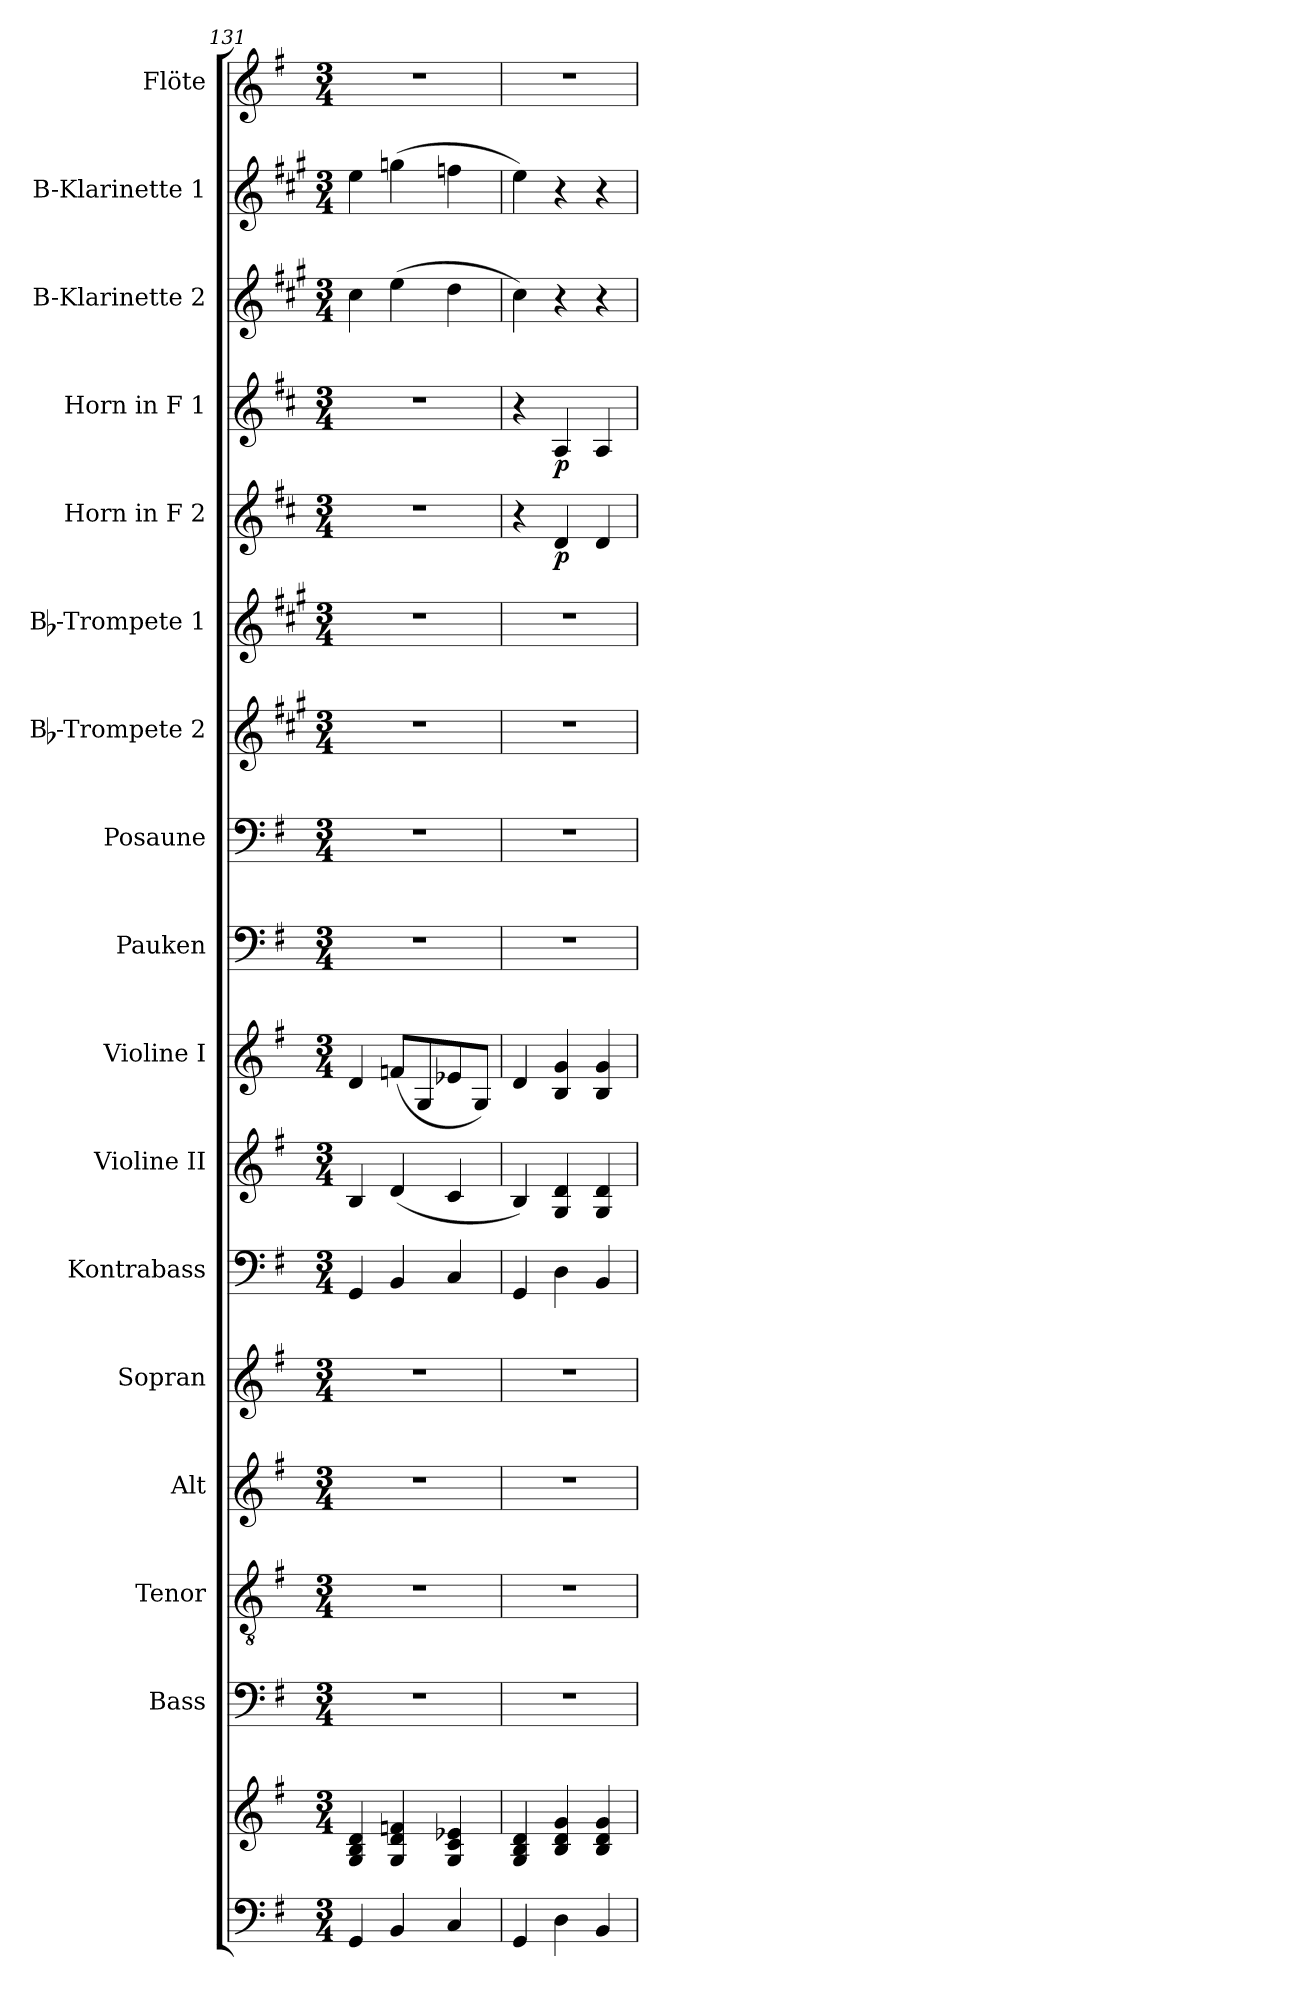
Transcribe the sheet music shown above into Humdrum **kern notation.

**kern	**kern	**kern	**kern	**kern	**kern	**kern	**kern	**kern	**kern	**kern	**kern	**kern	**kern	**dynam	**kern	**dynam	**kern	**kern	**kern
*part17	*part17	*part16	*part15	*part14	*part13	*part12	*part11	*part10	*part9	*part8	*part7	*part6	*part5	*part5	*part4	*part4	*part3	*part2	*part1
*staff18	*staff17	*staff16	*staff15	*staff14	*staff13	*staff12	*staff11	*staff10	*staff9	*staff8	*staff7	*staff6	*staff5	*staff5	*staff4	*staff4	*staff3	*staff2	*staff1
*	*	*I"Bass	*I"Tenor	*I"Alt	*I"Sopran	*I"Kontrabass	*I"Violine II	*I"Violine I	*I"Pauken	*I"Posaune	*I"Bb-Trompete 2	*I"Bb-Trompete 1	*I"Horn in F 2	*	*I"Horn in F 1	*	*I"B-Klarinette 2	*I"B-Klarinette 1	*I"Flöte
*	*	*I'B.	*I'T.	*I'A.	*I'S.	*I'Kb.	*I'Vl. II	*I'Vl. I	*I'Pk.	*I'Pos.	*I'Bb Trp. 2	*I'Bb Trp. 1	*I'Hrn. 2	*	*I'Hrn. 1	*	*I'B Kl. 2	*I'B Kl. 1	*I'Fl.
*clefF4	*clefG2	*clefF4	*clefGv2	*clefG2	*clefG2	*clefF4	*clefG2	*clefG2	*clefF4	*clefF4	*clefG2	*clefG2	*clefG2	*	*clefG2	*	*clefG2	*clefG2	*clefG2
*	*	*	*	*	*	*ITrd7c12	*	*	*	*	*ITrd1c2	*ITrd1c2	*ITrd4c7	*	*ITrd4c7	*	*ITrd1c2	*ITrd1c2	*
*k[f#]	*k[f#]	*k[f#]	*k[f#]	*k[f#]	*k[f#]	*k[f#]	*k[f#]	*k[f#]	*k[f#]	*k[f#]	*k[f#]	*k[f#]	*k[f#]	*	*k[f#]	*	*k[f#]	*k[f#]	*k[f#]
*G:	*G:	*G:	*G:	*G:	*G:	*G:	*G:	*G:	*G:	*G:	*G:	*G:	*G:	*	*G:	*	*G:	*G:	*G:
*M3/4	*M3/4	*M3/4	*M3/4	*M3/4	*M3/4	*M3/4	*M3/4	*M3/4	*M3/4	*M3/4	*M3/4	*M3/4	*M3/4	*	*M3/4	*	*M3/4	*M3/4	*M3/4
=131	=131	=131	=131	=131	=131	=131	=131	=131	=131	=131	=131	=131	=131	=131	=131	=131	=131	=131	=131
4GG/	4G/ 4B/ 4d/	2.r	2.r	2.r	2.r	4GGG/	4B/	4d/	2.r	2.r	2.r	2.r	2.r	.	2.r	.	4b\	4dd\	2.r
4BB/	4G/ 4d/ 4fn/	.	.	.	.	4BBB/	(<4d/	(<8fn/L	.	.	.	.	.	.	.	.	(>4dd\	(>4ffn\	.
.	.	.	.	.	.	.	.	8G/	.	.	.	.	.	.	.	.	.	.	.
4C/	4G/ 4c/ 4e-X/	.	.	.	.	4CC/	4c/	8e-X/	.	.	.	.	.	.	.	.	4cc\	4ee-X\	.
.	.	.	.	.	.	.	.	8G/J)	.	.	.	.	.	.	.	.	.	.	.
=132	=132	=132	=132	=132	=132	=132	=132	=132	=132	=132	=132	=132	=132	=132	=132	=132	=132	=132	=132
4GG/	4G/ 4B/ 4d/	2.r	2.r	2.r	2.r	4GGG/	4B/)	4d/	2.r	2.r	2.r	2.r	4r	.	4r	.	4b\)	4dd\)	2.r
!	!	!	!	!	!	!	!	!	!	!	!	!	!	!LO:DY:b	!	!LO:DY:b	!	!	!
4D\	4B/ 4d/ 4g/	.	.	.	.	4DD\	4G/ 4d/	4B/ 4g/	.	.	.	.	4G/	p	4D/	p	4r	4r	.
4BB/	4B/ 4d/ 4g/	.	.	.	.	4BBB/	4G/ 4d/	4B/ 4g/	.	.	.	.	4G/	.	4D/	.	4r	4r	.
=	=	=	=	=	=	=	=	=	=	=	=	=	=	=	=	=	=	=	=
*-	*-	*-	*-	*-	*-	*-	*-	*-	*-	*-	*-	*-	*-	*-	*-	*-	*-	*-	*-
